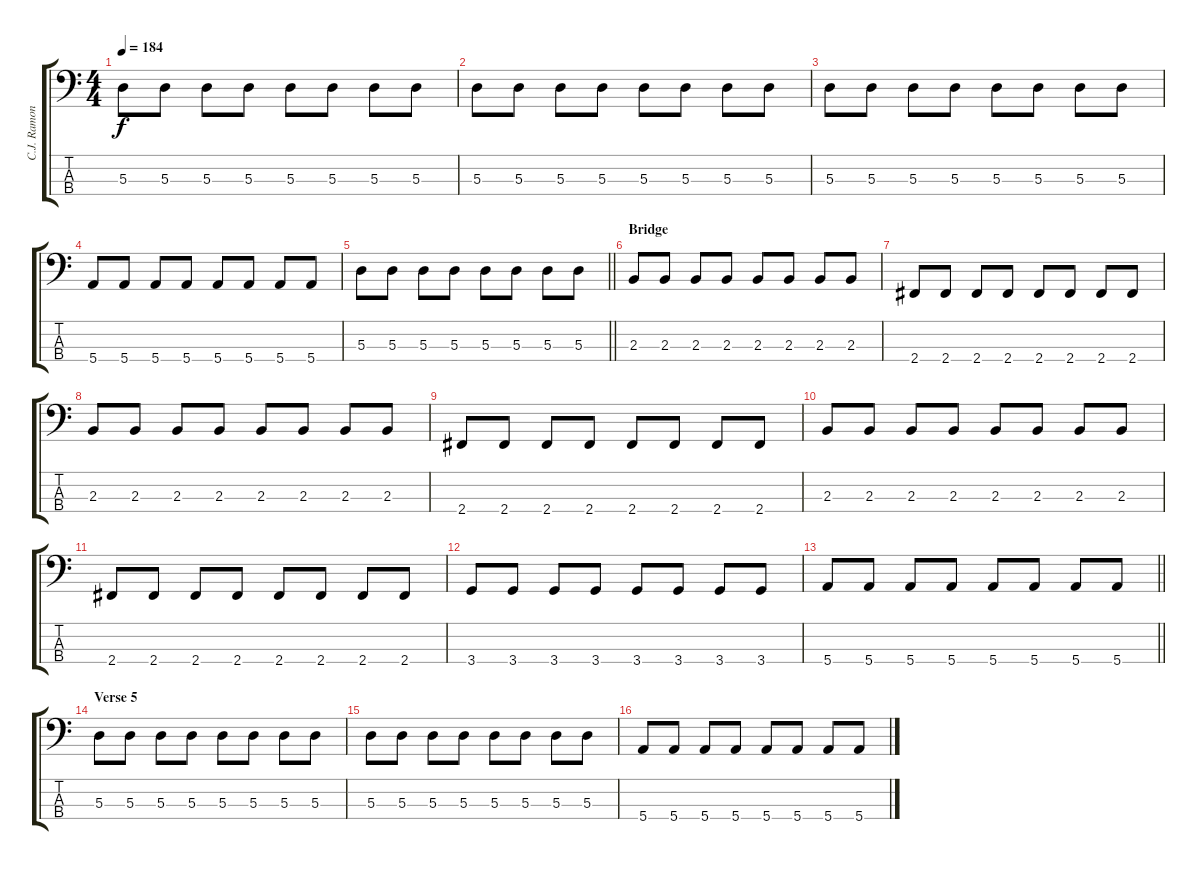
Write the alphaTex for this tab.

\track ("C.J. Ramone" "C.J. Ramon") {instrument electricbasspick}
\staff {score tabs}
\tuning (G2 D2 A1 E1) {hide}
\ts (4 4)
\tempo 184
\clef f4
\ks c
5.3.8{dy f} 5.3.8 5.3.8 5.3.8 5.3.8 5.3.8 5.3.8 5.3.8 |
5.3.8 5.3.8 5.3.8 5.3.8 5.3.8 5.3.8 5.3.8 5.3.8 |
5.3.8 5.3.8 5.3.8 5.3.8 5.3.8 5.3.8 5.3.8 5.3.8 |
5.4.8 5.4.8 5.4.8 5.4.8 5.4.8 5.4.8 5.4.8 5.4.8 |
\barLineRight lightlight
5.3.8 5.3.8 5.3.8 5.3.8 5.3.8 5.3.8 5.3.8 5.3.8 |
\section ("" "Bridge")
2.3.8 2.3.8 2.3.8 2.3.8 2.3.8 2.3.8 2.3.8 2.3.8 |
2.4.8 2.4.8 2.4.8 2.4.8 2.4.8 2.4.8 2.4.8 2.4.8 |
2.3.8 2.3.8 2.3.8 2.3.8 2.3.8 2.3.8 2.3.8 2.3.8 |
2.4.8 2.4.8 2.4.8 2.4.8 2.4.8 2.4.8 2.4.8 2.4.8 |
2.3.8 2.3.8 2.3.8 2.3.8 2.3.8 2.3.8 2.3.8 2.3.8 |
2.4.8 2.4.8 2.4.8 2.4.8 2.4.8 2.4.8 2.4.8 2.4.8 |
3.4.8 3.4.8 3.4.8 3.4.8 3.4.8 3.4.8 3.4.8 3.4.8 |
\barLineRight lightlight
5.4.8 5.4.8 5.4.8 5.4.8 5.4.8 5.4.8 5.4.8 5.4.8 |
\section ("" "Verse 5")
5.3.8 5.3.8 5.3.8 5.3.8 5.3.8 5.3.8 5.3.8 5.3.8 |
5.3.8 5.3.8 5.3.8 5.3.8 5.3.8 5.3.8 5.3.8 5.3.8 |
5.4.8 5.4.8 5.4.8 5.4.8 5.4.8 5.4.8 5.4.8 5.4.8
